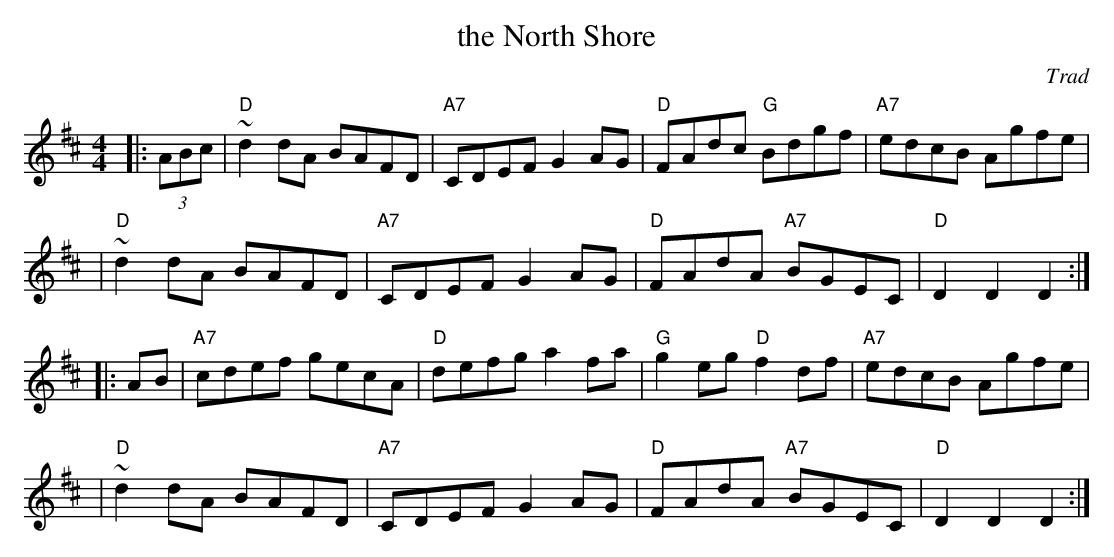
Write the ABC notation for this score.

X:1
T: the North Shore
O: Trad
M: 4/4
L: 1/8
K: D
|: (3ABc \
| "D"~d2dA BAFD | "A7"CDEF G2AG | "D"FAdc "G"Bdgf | "A7"edcB Agfe |
| "D"~d2dA BAFD | "A7"CDEF G2AG | "D"FAdA "A7"BGEC | "D"D2D2 D2 :|
|: AB \
| "A7"cdef gecA | "D"defg a2fa | "G"g2eg "D"f2df | "A7"edcB Agfe |
| "D"~d2dA BAFD | "A7"CDEF G2AG | "D"FAdA "A7"BGEC | "D"D2D2 D2 :|
